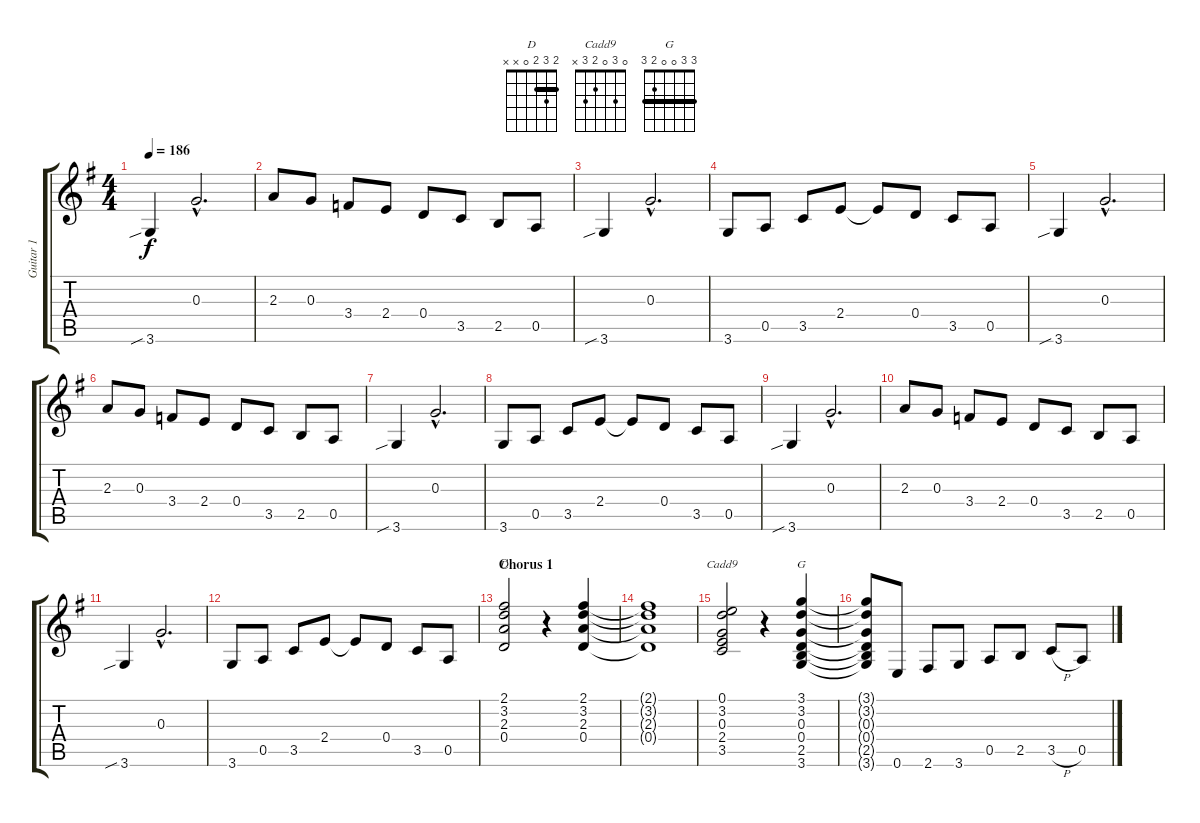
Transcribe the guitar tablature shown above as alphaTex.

\track ("Guitar 1" "Guitar 1") {instrument electricguitarmuted}
\staff {score tabs}
\tuning (E4 B3 G3 D3 A2 E2) {hide}
\chord ("D" 2 3 2 0 x x) {barre 2}
\chord ("Cadd9" 0 3 0 2 3 x)
\chord ("G" 3 3 0 0 2 3) {barre 3}
\ts (4 4)
\tempo 186
\clef g2
\ks g
3.6{sib}.4{dy f} 0.3{hac}.2{d} |
2.3.8 0.3.8 3.4.8 2.4.8 0.4.8 3.5.8 2.5.8 0.5.8 |
3.6{sib}.4 0.3{hac}.2{d} |
3.6.8 0.5.8 3.5.8 2.4.8 2.4{t}.8 0.4.8 3.5.8 0.5.8 |
3.6{sib}.4 0.3{hac}.2{d} |
2.3.8 0.3.8 3.4.8 2.4.8 0.4.8 3.5.8 2.5.8 0.5.8 |
3.6{sib}.4 0.3{hac}.2{d} |
3.6.8 0.5.8 3.5.8 2.4.8 2.4{t}.8 0.4.8 3.5.8 0.5.8 |
3.6{sib}.4 0.3{hac}.2{d} |
2.3.8 0.3.8 3.4.8 2.4.8 0.4.8 3.5.8 2.5.8 0.5.8 |
3.6{sib}.4 0.3{hac}.2{d} |
3.6.8 0.5.8 3.5.8 2.4.8 2.4{t}.8 0.4.8 3.5.8 0.5.8 |
\section ("" "Chorus 1")
(2.1 3.2 2.3 0.4).2{ch "D"} r.4 (2.1 3.2 2.3 0.4).4 |
(2.1{t} 3.2{t} 2.3{t} 0.4{t}).1 |
(0.1 3.2 0.3 2.4 3.5).2{ch "Cadd9"} r.4 (3.1 3.2 0.3 0.4 2.5 3.6).4{ch "G"} |
(3.1{t} 3.2{t} 0.3{t} 0.4{t} 2.5{t} 3.6{t}).8 0.6.8 2.6.8 3.6.8 0.5.8 2.5.8 3.5{h}.8 0.5.8
